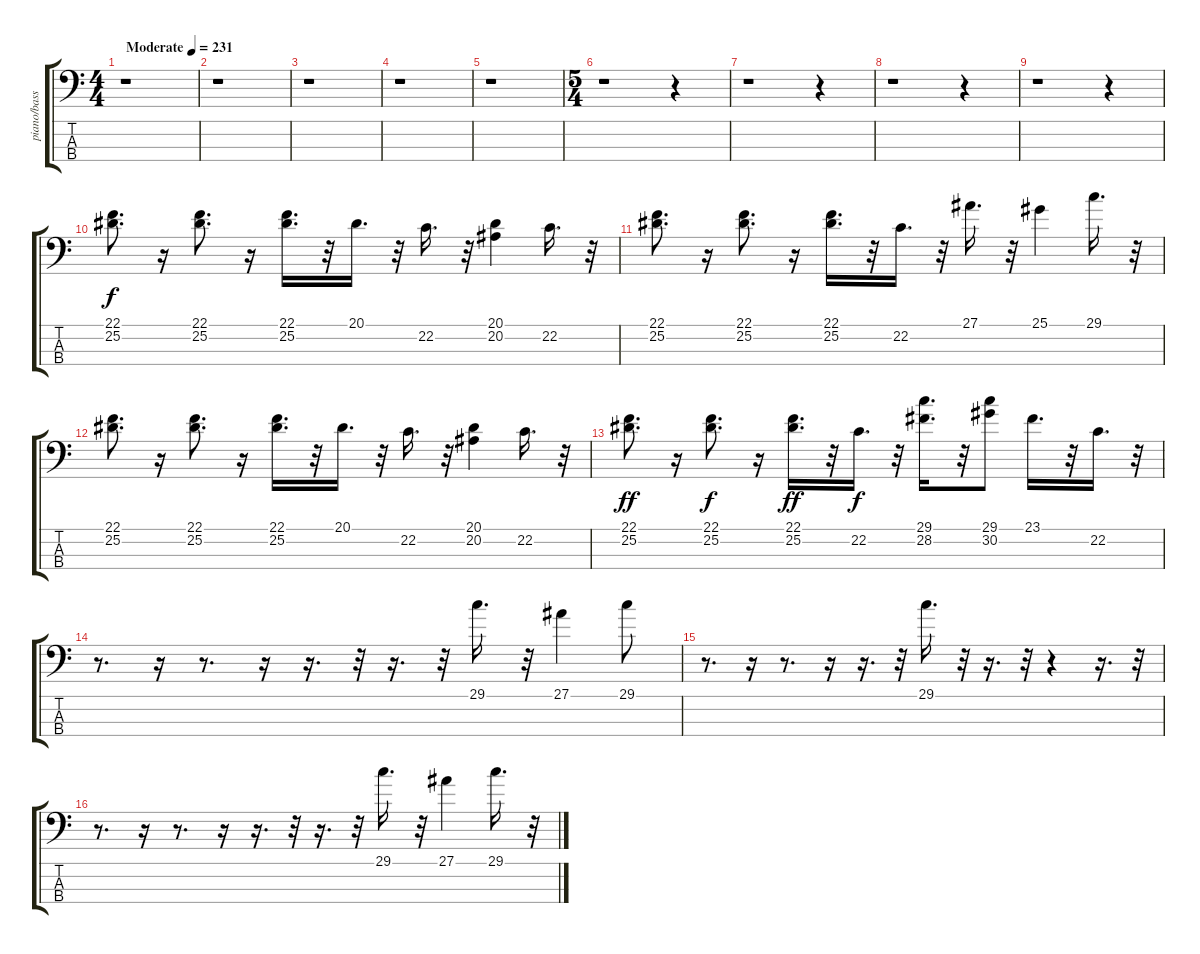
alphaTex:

\track ("piano/bass          " "piano/bass") {instrument percussiveorgan}
\staff {score tabs}
\tuning (G2 D2 A1 E1) {hide}
\ts (4 4)
\tempo (231 "Moderate")
\clef f4
\ks c
r.1{dy f instrument percussiveorgan} |
r.1 |
r.1 |
r.1 |
r.1 |
\ts (5 4)
r.1 r.4 |
r.1 r.4 |
r.1 r.4 |
r.1 r.4 |
(22.1 25.2).8{d} r.16 (22.1 25.2).8{d} r.16 (22.1 25.2).16{d} r.32 20.1.16{d} r.32 22.2.16{d} r.32 (20.1 20.2).4 22.2.16{d} r.32 |
(22.1 25.2).8{d} r.16 (22.1 25.2).8{d} r.16 (22.1 25.2).16{d} r.32 22.2.16{d} r.32 27.1.16{d} r.32 25.1.4 29.1.16{d} r.32 |
(22.1 25.2).8{d} r.16 (22.1 25.2).8{d} r.16 (22.1 25.2).16{d} r.32 20.1.16{d} r.32 22.2.16{d} r.32 (20.1 20.2).4 22.2.16{d} r.32 |
(22.1 25.2).8{d dy ff} r.16 (22.1 25.2).8{d dy f} r.16 (22.1 25.2).16{d dy ff} r.32 22.2.16{d dy f} r.32 (29.1 28.2).16{d} r.32 (29.1 30.2).8 23.1.16{d} r.32 22.2.16{d} r.32 |
r.8{d} r.16 r.8{d} r.16 r.16{d} r.32 r.16{d} r.32 29.1.16{d} r.32 27.1.4 29.1.8 |
r.8{d} r.16 r.8{d} r.16 r.16{d} r.32 29.1.16{d} r.32 r.16{d} r.32 r.4 r.16{d} r.32 |
r.8{d} r.16 r.8{d} r.16 r.16{d} r.32 r.16{d} r.32 29.1.16{d} r.32 27.1.4 29.1.16{d} r.32
